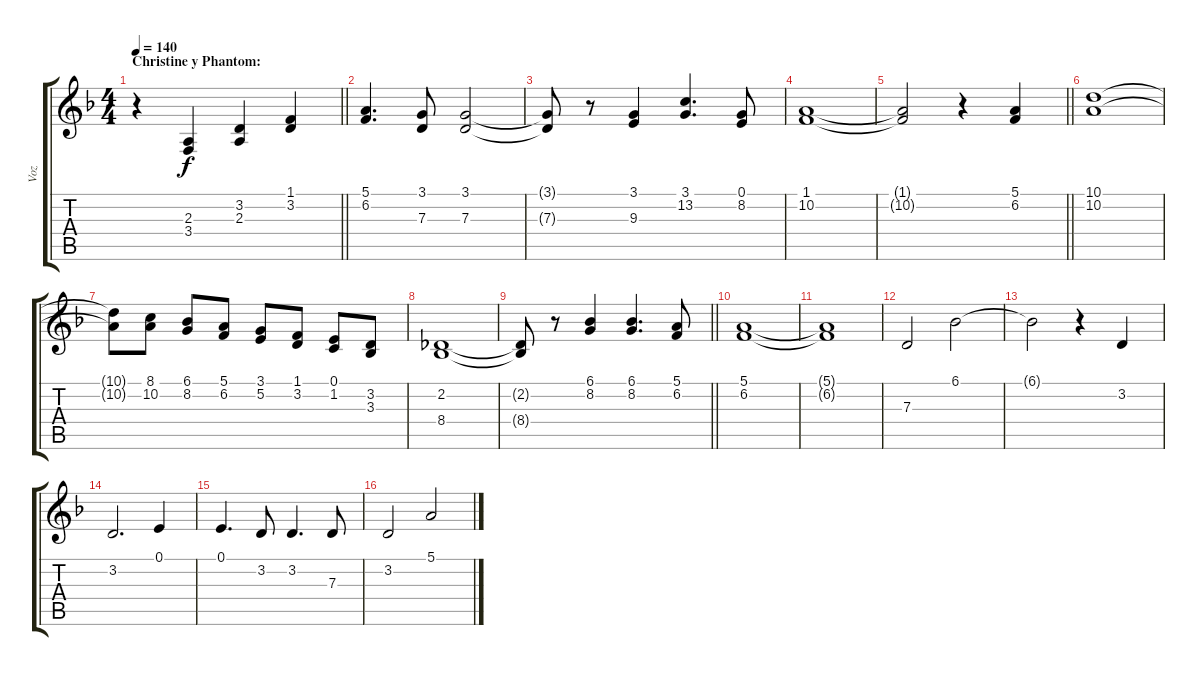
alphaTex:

\track ("Voz" "Voz") {instrument choiraahs}
\staff {score tabs}
\tuning (E4 B3 G3 D3 A2 E2) {hide}
\ts (4 4)
\section ("" "Christine y Phantom:")
\tempo 140
\clef g2
\barLineRight lightlight
\ks dminor
r.4{dy f} (2.3 3.4).4 (3.2 2.3).4 (1.1 3.2).4 |
(5.1 6.2).4{d} (3.1 7.3).8 (3.1 7.3).2 |
(3.1{t} 7.3{t}).8 r.8 (3.1 9.3).4 (3.1 13.2).4{d} (0.1 8.2).8 |
(1.1 10.2).1 |
\barLineRight lightlight
(1.1{t} 10.2{t}).2 r.4 (5.1 6.2).4 |
(10.1 10.2).1 |
(10.1{t} 10.2{t}).8 (8.1 10.2).8 (6.1 8.2).8 (5.1 6.2).8 (3.1 5.2).8 (1.1 3.2).8 (0.1 1.2).8 (3.2 3.3).8 |
(2.2 8.4).1 |
\barLineRight lightlight
(2.2{t} 8.4{t}).8 r.8 (6.1 8.2).4 (6.1 8.2).4{d} (5.1 6.2).8 |
(5.1 6.2).1 |
(5.1{t} 6.2{t}).1 |
7.3.2 6.1.2 |
6.1{t}.2 r.4 3.2.4 |
3.2.2{d} 0.1.4 |
0.1.4{d} 3.2.8 3.2.4{d} 7.3.8 |
3.2.2 5.1.2
